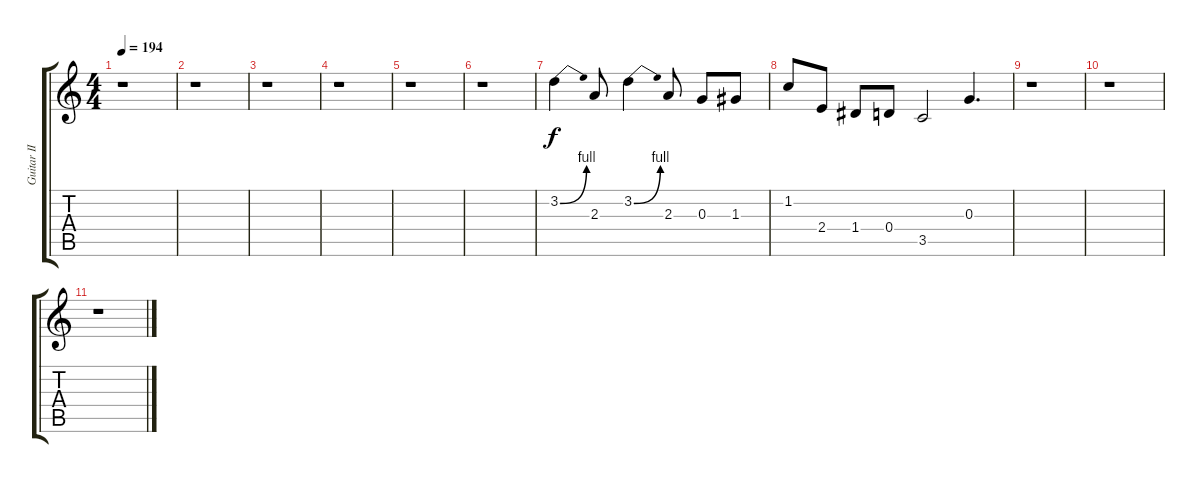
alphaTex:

\track ("Guitar II" "Guitar II") {instrument overdrivenguitar}
\staff {score tabs}
\tuning (E4 B3 G3 D3 A2 E2) {hide}
\ts (4 4)
\tempo 194
\clef g2
\ks c
r.1{dy fff} |
r.1 |
r.1 |
r.1 |
r.1 |
r.1 |
3.2{be (bend 0 0 60 4)}.4{dy f} 2.3.8 3.2{be (bend 0 0 60 4)}.4 2.3.8 0.3.8 1.3.8 |
1.2.8 2.4.8 1.4.8 0.4.8 3.5.2 0.3.4{d} |
r.1 |
r.1 |
r.1
